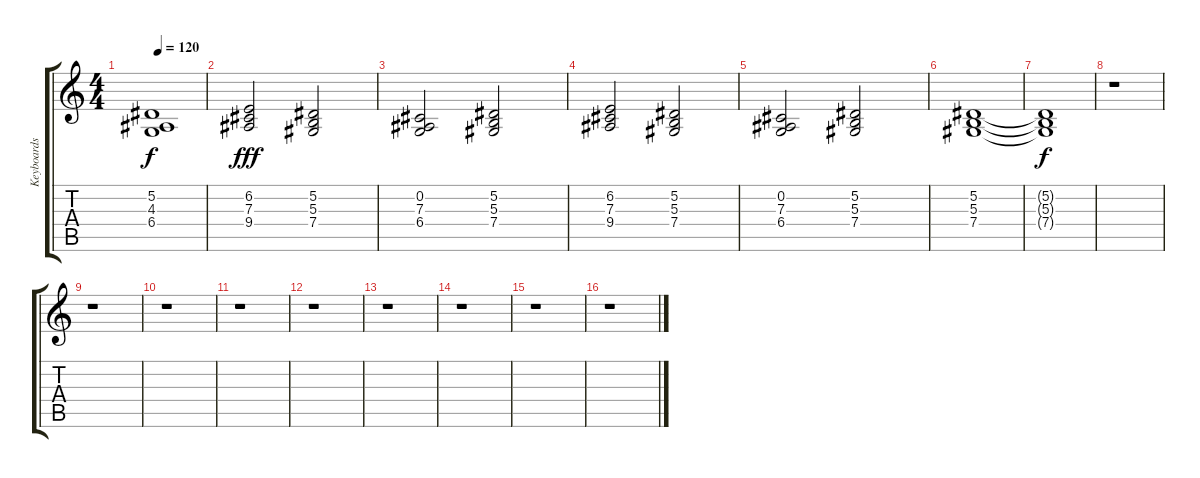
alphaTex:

\track ("Keyboards" "Keyboards") {instrument stringensemble1}
\staff {score tabs}
\tuning (Eb4 Bb3 Gb3 Db3 Ab2 Eb2) {hide}
\ts (4 4)
\tempo 120
\clef g2
\ks c
(5.2{t} 4.3 6.4).1{dy f} |
(6.2 7.3 9.4).2{dy fff} (5.2 5.3 7.4).2 |
(0.2 7.3 6.4).2 (5.2 5.3 7.4).2 |
(6.2 7.3 9.4).2 (5.2 5.3 7.4).2 |
(0.2 7.3 6.4).2 (5.2 5.3 7.4).2 |
(5.2 5.3 7.4).1 |
(5.2{t} 5.3{t} 7.4{t}).1{dy f} |
\section ("" "")
r.1 |
r.1 |
r.1 |
r.1 |
r.1 |
r.1 |
r.1 |
r.1 |
r.1
